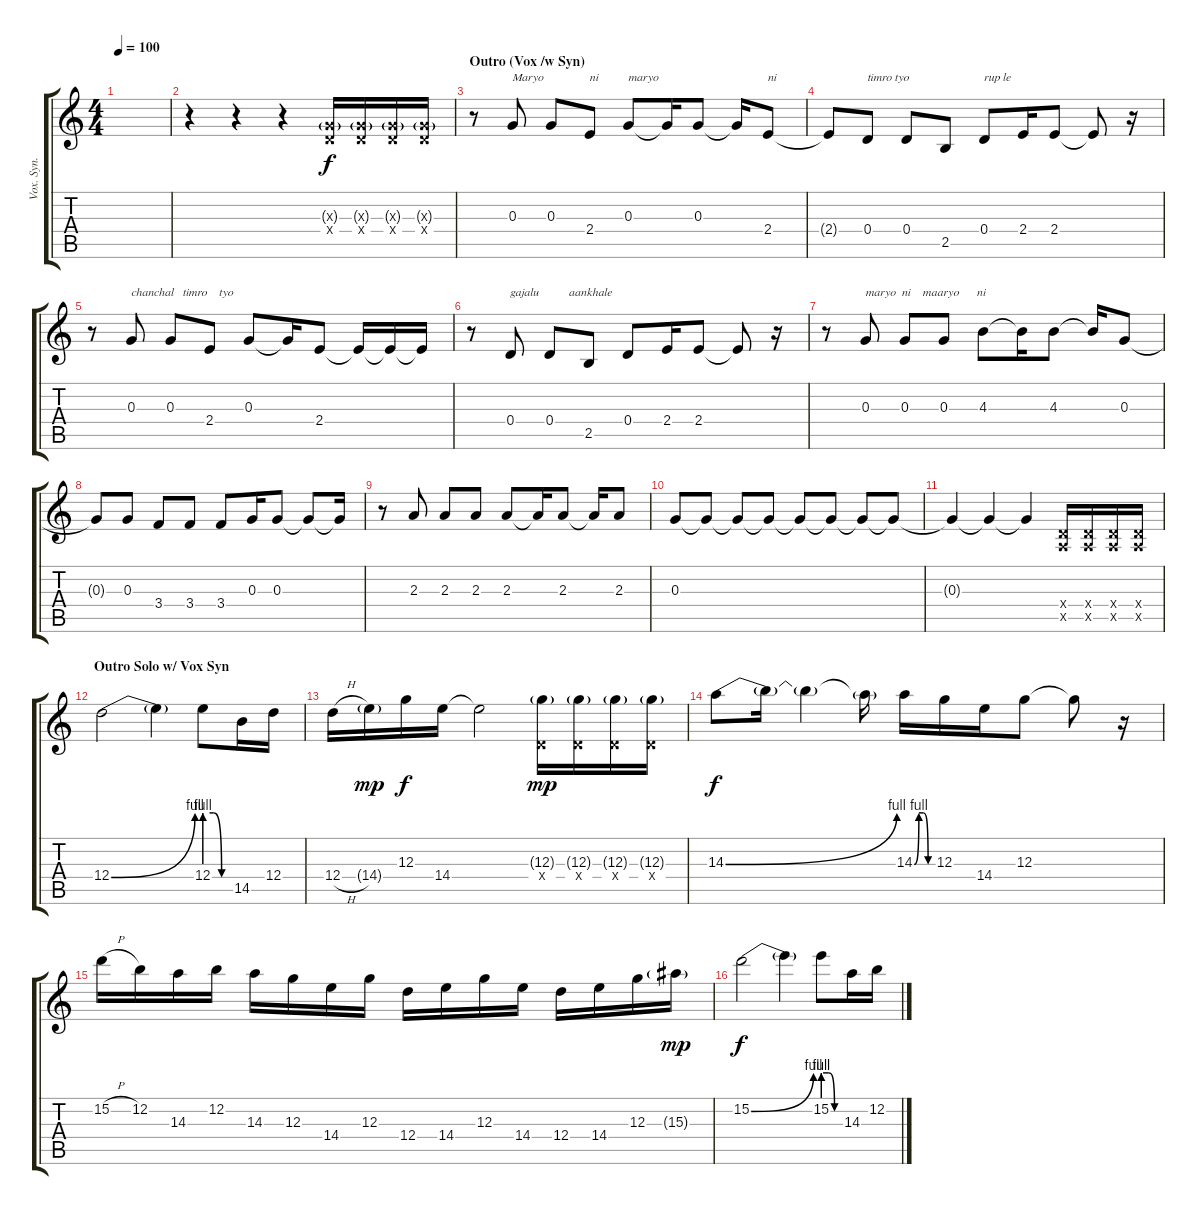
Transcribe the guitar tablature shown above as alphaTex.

\track ("Vox. Syn." "Vox. Syn.") {instrument guitarharmonics}
\staff {score tabs}
\tuning (E4 B3 G3 D3 A2 E2) {hide}
\ts (4 4)
\tempo 100
\clef g2
\ks c
|
r.4 r.4 r.4 (0.3{g x} 0.4{x}).16 (0.3{g x} 0.4{x}).16 (0.3{g x} 0.4{x}).16 (0.3{g x} 0.4{x}).16 |
\section ("" "Outro (Vox /w Syn)")
r.8 0.3.8{txt "Maryo " dy f} 0.3.8 2.4.8{txt "ni"} 0.3.8{txt "maryo "} 0.3{t}.16 0.3.8 0.3{t}.16 2.4.8{txt "ni"} |
2.4{t}.8 0.4.8{txt "timro tyo "} 0.4.8 2.5.8 0.4.8{txt "rup le"} 2.4.16 2.4.8 2.4{t}.8 r.16 |
r.8 0.3.8{txt "chanchal   timro    tyo"} 0.3.8 2.4.8 0.3.8 0.3{t}.16 2.4.8 2.4{t}.16 2.4{t}.16 2.4{t}.16 |
r.8 0.4.8{txt "gajalu          aankhale"} 0.4.8 2.5.8 0.4.8 2.4.16 2.4.8 2.4{t}.8 r.16 |
r.8 0.3.8{txt "maryo  ni    maaryo      ni"} 0.3.8 0.3.8 4.3.8 4.3{t}.16 4.3.8 4.3{t}.16 0.3.8 |
0.3{t}.8 0.3.8 3.4.8 3.4.8 3.4.8 0.3.16 0.3.8 0.3{t}.8 0.3{t}.16 |
r.8 2.3.8 2.3.8 2.3.8 2.3.8 2.3{t}.16 2.3.8 2.3{t}.16 2.3.8 |
0.3.8{volume 5} 0.3{t}.8 0.3{t}.8 0.3{t}.8 0.3{t}.8 0.3{t}.8 0.3{t}.8 0.3{t}.8 |
0.3{t}.4 0.3{t}.4 0.3{t}.4{volume 16} (0.4{x} 0.5{x}).16{volume 16} (0.4{x} 0.5{x}).16 (0.4{x} 0.5{x}).16 (0.4{x} 0.5{x}).16 |
\section ("" "Outro Solo w/ Vox Syn")
12.4{be (bend 0 0 60 4)}.2{volume 16} 12.4{t}.4 12.4{be (custom 0 4 20 4 40 0 60 0)}.8 14.5.16 12.4.16 |
12.4{h}.16 14.4{g}.16{dy mp} 12.3.16{dy f} 14.4.16 14.4{t}.2 (12.3{g} 0.4{x}).16{dy mp} (12.3{g} 0.4{x}).16 (12.3{g} 0.4{x}).16 (12.3{g} 0.4{x}).16 |
14.3{be (bend 0 0 60 4)}.8{dy f} 14.3{t}.16 14.3{t}.4 14.3{t}.16 14.3{be (custom 0 0 15 4 30 4 45 0 60 0)}.16 12.3.16 14.4.16 12.3.8 12.3{t}.8 r.16 |
15.2{h}.16 12.2.16 14.3.16 12.2.16 14.3.16 12.3.16 14.4.16 12.3.16 12.4.16 14.4.16 12.3.16 14.4.16 12.4.16 14.4.16 12.3.16 15.3{g}.16{dy mp} |
15.2{be (bend 0 0 60 4)}.2{dy f} 15.2{t}.4 15.2{be (custom 0 4 20 4 40 0 60 0)}.8 14.3.16 12.2.16
